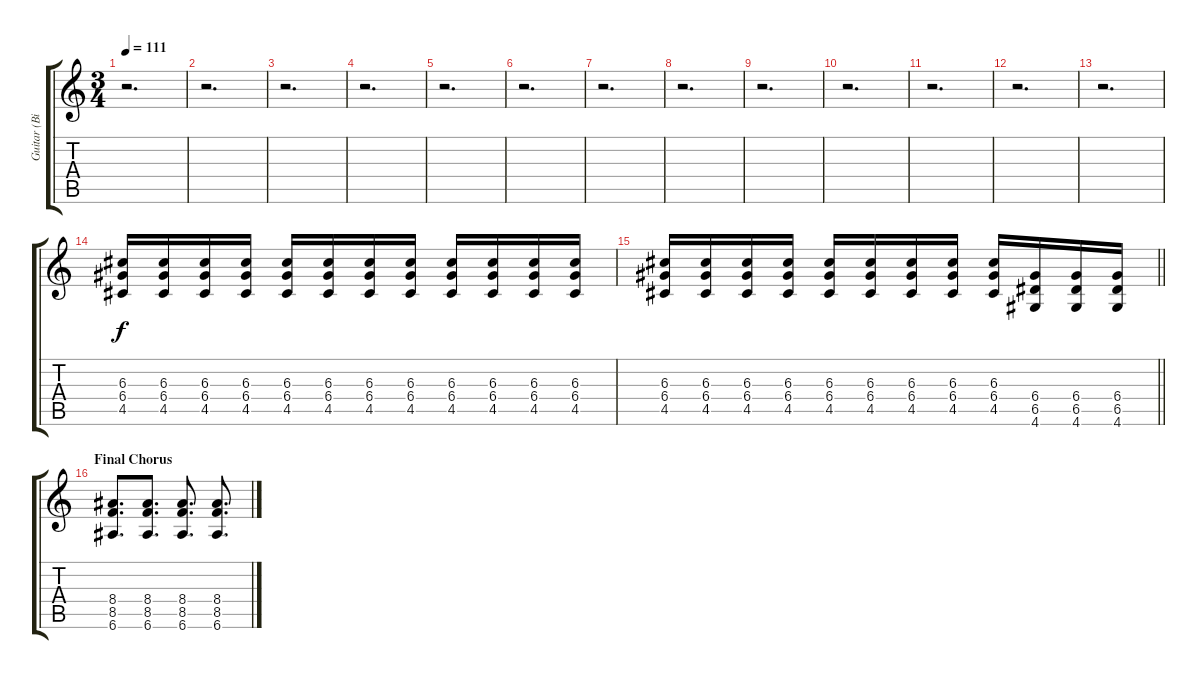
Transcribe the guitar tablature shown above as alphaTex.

\track ("Guitar (Billie Joe Armstrong)" "Guitar (Bi") {instrument overdrivenguitar}
\staff {score tabs}
\tuning (E4 B3 G3 D3 A2 E2) {hide}
\ts (3 4)
\tempo 111
\clef g2
\ks c
r.2{d dy f} |
r.2{d} |
r.2{d} |
r.2{d} |
r.2{d} |
r.2{d} |
r.2{d} |
r.2{d} |
r.2{d} |
r.2{d} |
r.2{d} |
r.2{d} |
r.2{d} |
(6.3 6.4 4.5).16 (6.3 6.4 4.5).16 (6.3 6.4 4.5).16 (6.3 6.4 4.5).16 (6.3 6.4 4.5).16 (6.3 6.4 4.5).16 (6.3 6.4 4.5).16 (6.3 6.4 4.5).16 (6.3 6.4 4.5).16 (6.3 6.4 4.5).16 (6.3 6.4 4.5).16 (6.3 6.4 4.5).16 |
\barLineRight lightlight
(6.3 6.4 4.5).16 (6.3 6.4 4.5).16 (6.3 6.4 4.5).16 (6.3 6.4 4.5).16 (6.3 6.4 4.5).16 (6.3 6.4 4.5).16 (6.3 6.4 4.5).16 (6.3 6.4 4.5).16 (6.3 6.4 4.5).16 (6.4 6.5 4.6).16 (6.4 6.5 4.6).16 (6.4 6.5 4.6).16 |
\section ("" "Final Chorus")
(8.4 8.5 6.6).8{d} (8.4 8.5 6.6).8{d} (8.4 8.5 6.6).8{d} (8.4 8.5 6.6).8{d}
